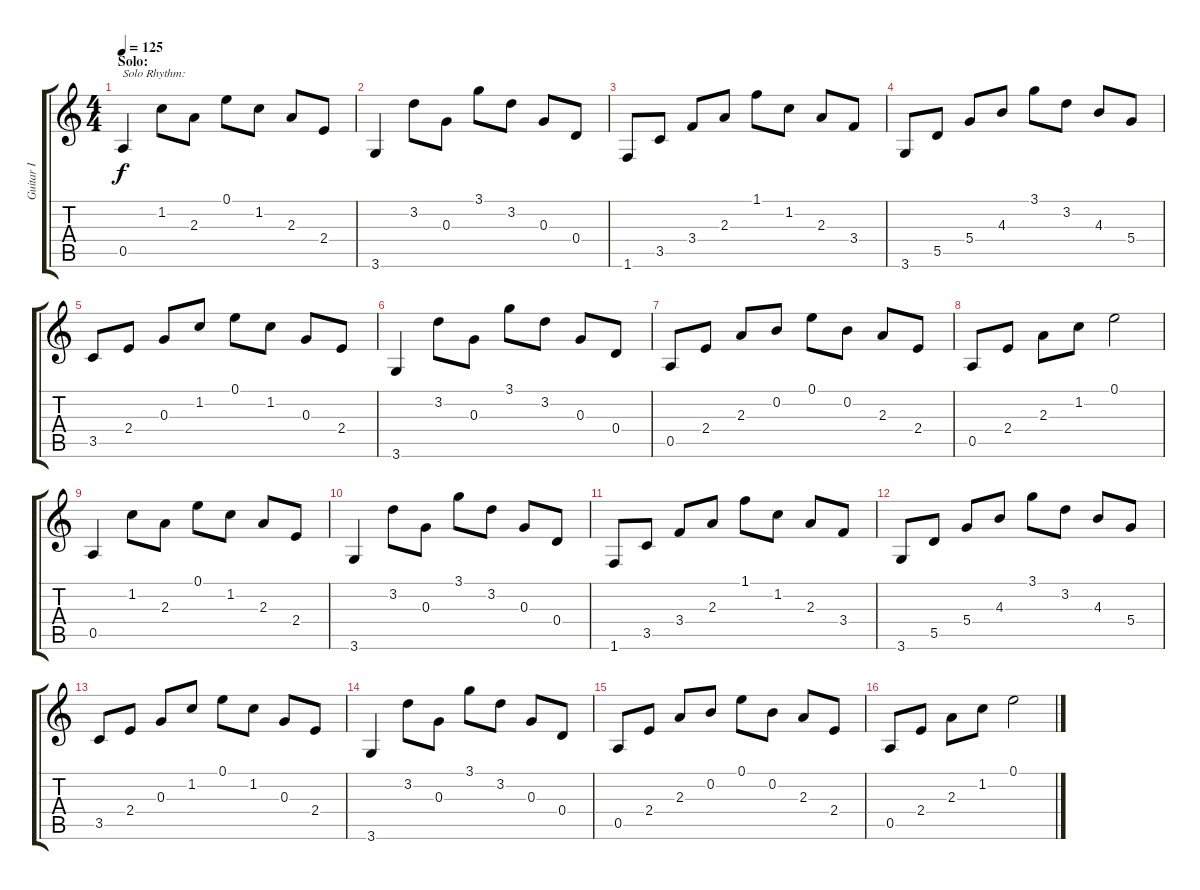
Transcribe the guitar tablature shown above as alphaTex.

\track ("Guitar I" "Guitar I") {instrument acousticguitarsteel}
\staff {score tabs}
\tuning (E4 B3 G3 D3 A2 E2) {hide}
\ts (4 4)
\section ("" "Solo:")
\tempo 125
\clef g2
\ks c
0.5.4{txt "Solo Rhythm:" dy f} 1.2.8 2.3.8 0.1.8 1.2.8 2.3.8 2.4.8 |
3.6.4 3.2.8 0.3.8 3.1.8 3.2.8 0.3.8 0.4.8 |
1.6.8 3.5.8 3.4.8 2.3.8 1.1.8 1.2.8 2.3.8 3.4.8 |
3.6.8 5.5.8 5.4.8 4.3.8 3.1.8 3.2.8 4.3.8 5.4.8 |
3.5.8 2.4.8 0.3.8 1.2.8 0.1.8 1.2.8 0.3.8 2.4.8 |
3.6.4 3.2.8 0.3.8 3.1.8 3.2.8 0.3.8 0.4.8 |
0.5.8 2.4.8 2.3.8 0.2.8 0.1.8 0.2.8 2.3.8 2.4.8 |
0.5.8 2.4.8 2.3.8 1.2.8 0.1.2 |
0.5.4 1.2.8 2.3.8 0.1.8 1.2.8 2.3.8 2.4.8 |
3.6.4 3.2.8 0.3.8 3.1.8 3.2.8 0.3.8 0.4.8 |
1.6.8 3.5.8 3.4.8 2.3.8 1.1.8 1.2.8 2.3.8 3.4.8 |
3.6.8 5.5.8 5.4.8 4.3.8 3.1.8 3.2.8 4.3.8 5.4.8 |
3.5.8 2.4.8 0.3.8 1.2.8 0.1.8 1.2.8 0.3.8 2.4.8 |
3.6.4 3.2.8 0.3.8 3.1.8 3.2.8 0.3.8 0.4.8 |
0.5.8 2.4.8 2.3.8 0.2.8 0.1.8 0.2.8 2.3.8 2.4.8 |
0.5.8 2.4.8 2.3.8 1.2.8 0.1.2
